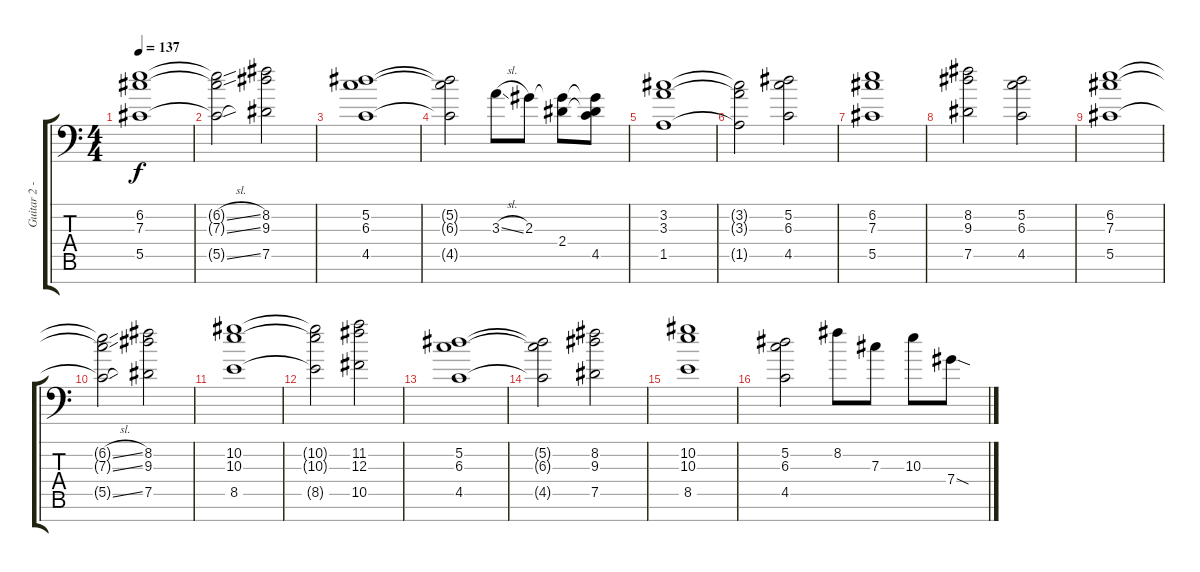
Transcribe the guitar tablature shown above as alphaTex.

\track ("Guitar 2 - Right Dist." "Guitar 2 -") {instrument distortionguitar}
\staff {score tabs}
\tuning (Eb4 Bb3 Gb3 Db3 Ab2 Eb2 Ab1) {hide}
\ts (4 4)
\tempo 137
\clef f4
\ks c
(6.2 7.3 5.5).1{dy f} |
(6.2{sl t} 7.3{sl t} 5.5{sl t}).2 (8.2 9.3 7.5).2 |
(5.2 6.3 4.5).1 |
(5.2{t} 6.3{t} 4.5{t}).2 3.3{sl}.8 2.3.8 (2.3{t} 2.4).8 (2.3{t} 2.4{t} 4.5).8 |
(3.2 3.3 1.5).1 |
(3.2{t} 3.3{t} 1.5{t}).2 (5.2 6.3 4.5).2 |
(6.2 7.3 5.5).1 |
(8.2 9.3 7.5).2 (5.2 6.3 4.5).2 |
(6.2 7.3 5.5).1 |
(6.2{sl t} 7.3{sl t} 5.5{sl t}).2 (8.2 9.3 7.5).2 |
(10.2 10.3 8.5).1 |
(10.2{t} 10.3{t} 8.5{t}).2 (11.2 12.3 10.5).2 |
(5.2 6.3 4.5).1 |
(5.2{t} 6.3{t} 4.5{t}).2 (8.2 9.3 7.5).2 |
(10.2 10.3 8.5).1 |
(5.2 6.3 4.5).2 8.2.8 7.3.8 10.3.8 7.4{sod}.8
